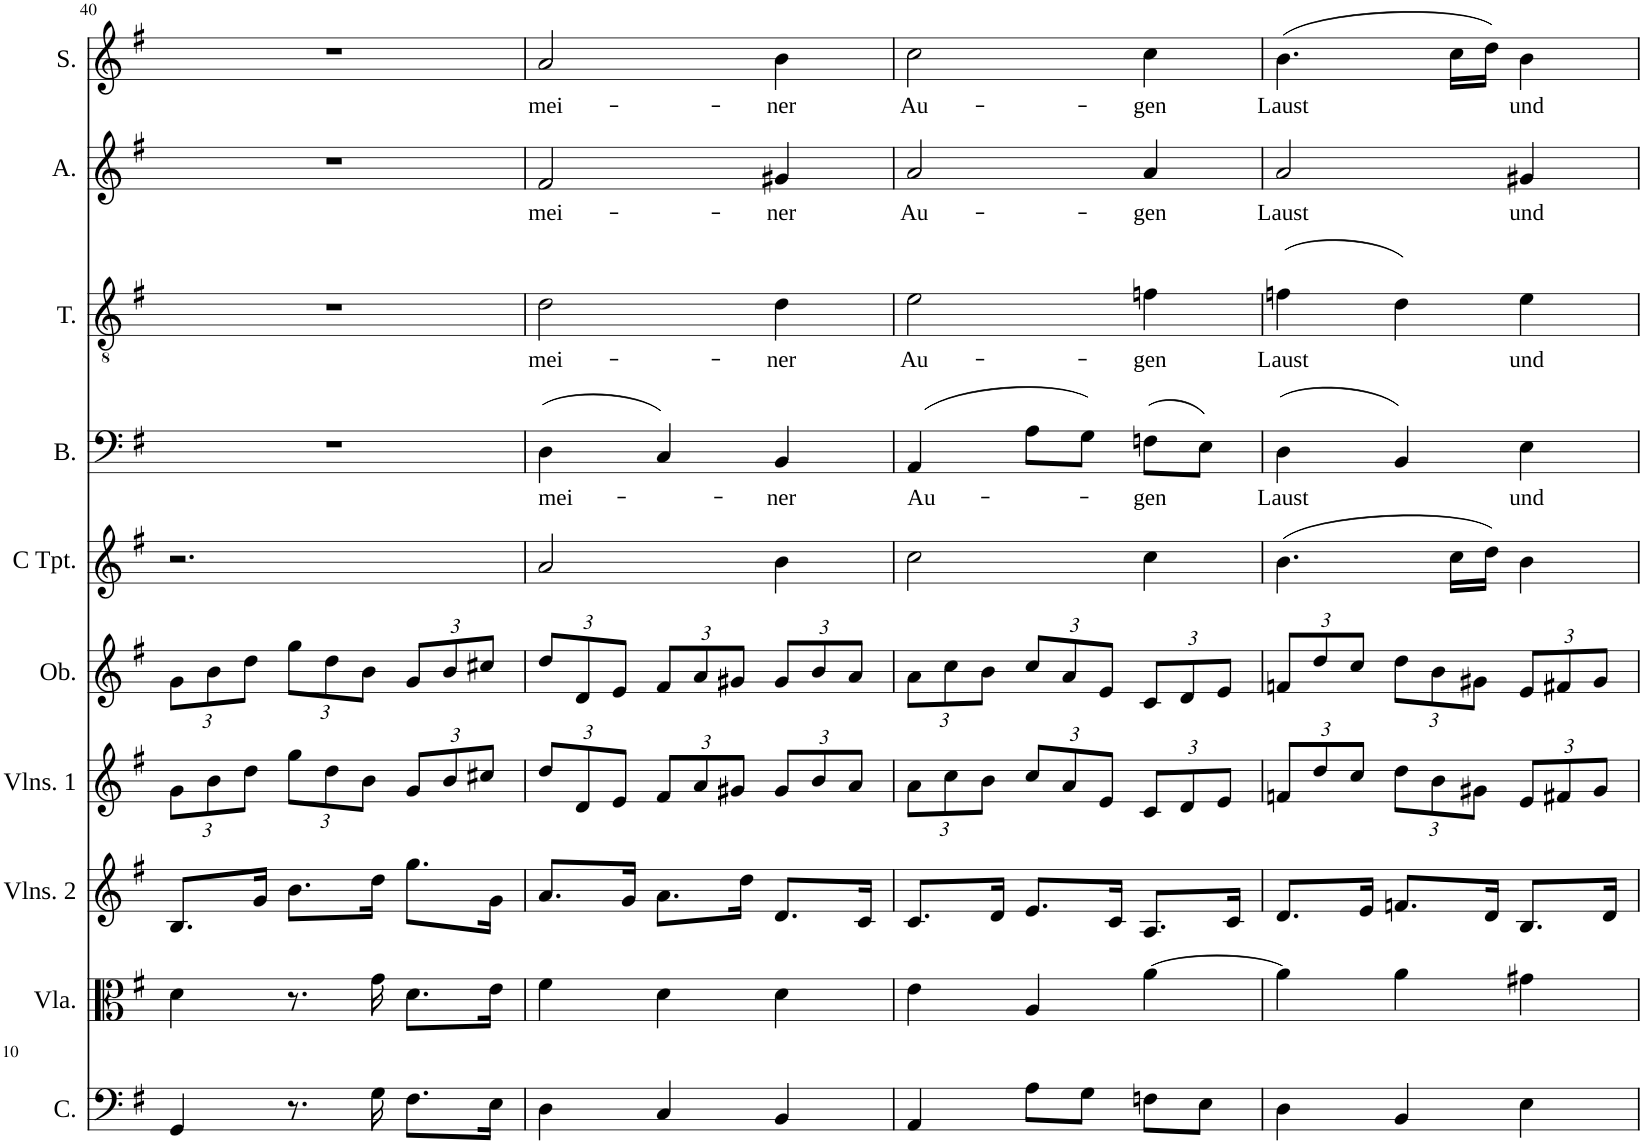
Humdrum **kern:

**kern	**kern	**kern	**kern	**kern	**kern	**kern	**text	**kern	**text	**kern	**text	**kern	**text
*part10	*part9	*part8	*part7	*part6	*part5	*part4	*part4	*part3	*part3	*part2	*part2	*part1	*part1
*staff10	*staff9	*staff8	*staff7	*staff6	*staff5	*staff4	*staff4	*staff3	*staff3	*staff2	*staff2	*staff1	*staff1
*I"Continuo	*I"Viola	*I"Violins 2	*I"Violins 1	*I"Oboe	*I"C Trumpet	*I"Bass	*	*I"Tenor	*	*I"Alto	*	*I"Soprano	*
*I'C.	*I'Vla.	*I'Vlns. 2	*I'Vlns. 1	*I'Ob.	*I'C Tpt.	*I'B.	*	*I'T.	*	*I'A.	*	*I'S.	*
!!LO:PB:g=z
*clefF4	*clefC3	*clefG2	*clefG2	*clefG2	*clefG2	*clefF4	*	*clefGv2	*	*clefG2	*	*clefG2	*
*k[f#]	*k[f#]	*k[f#]	*k[f#]	*k[f#]	*k[f#]	*k[f#]	*	*k[f#]	*	*k[f#]	*	*k[f#]	*
*M3/4	*M3/4	*M3/4	*M3/4	*M3/4	*M3/4	*M3/4	*	*M3/4	*	*M3/4	*	*M3/4	*
*	*	*	*Xbrackettup	*Xbrackettup	*	*	*	*	*	*	*	*	*
=40	=40	=40	=40	=40	=40	=40	=40	=40	=40	=40	=40	=40	=40
4GG/	4d\	8.B/L	12g\L	12g\L	2.r	2.r	.	2.r	.	2.r	.	2.r	.
.	.	.	12b\	12b\	.	.	.	.	.	.	.	.	.
.	.	.	12dd\J	12dd\J	.	.	.	.	.	.	.	.	.
.	.	16g/Jk	.	.	.	.	.	.	.	.	.	.	.
8.r	8.r	8.b\L	12gg\L	12gg\L	.	.	.	.	.	.	.	.	.
.	.	.	12dd\	12dd\	.	.	.	.	.	.	.	.	.
.	.	.	12b\J	12b\J	.	.	.	.	.	.	.	.	.
16G\	16g\	16dd\Jk	.	.	.	.	.	.	.	.	.	.	.
8.F#\L	8.d\L	8.gg\L	12g/L	12g/L	.	.	.	.	.	.	.	.	.
.	.	.	12b/	12b/	.	.	.	.	.	.	.	.	.
.	.	.	12cc#X/J	12cc#X/J	.	.	.	.	.	.	.	.	.
16E\Jk	16e\Jk	16g\Jk	.	.	.	.	.	.	.	.	.	.	.
=41	=41	=41	=41	=41	=41	=41	=41	=41	=41	=41	=41	=41	=41
!	!	!	!	!	!	!	!LO:LY:b	!	!LO:LY:b	!	!LO:LY:b	!	!LO:LY:b
4D\	4f#\	8.a/L	12dd/L	12dd/L	2a/	(4D\	mei-	2d\	mei-	2f#/	mei-	2a/	mei-
.	.	.	12d/	12d/	.	.	.	.	.	.	.	.	.
.	.	.	12e/J	12e/J	.	.	.	.	.	.	.	.	.
.	.	16g/Jk	.	.	.	.	.	.	.	.	.	.	.
4C/	4d\	8.a\L	12f#/L	12f#/L	.	4C/)	.	.	.	.	.	.	.
.	.	.	12a/	12a/	.	.	.	.	.	.	.	.	.
.	.	.	12g#X/J	12g#X/J	.	.	.	.	.	.	.	.	.
.	.	16dd\Jk	.	.	.	.	.	.	.	.	.	.	.
!	!	!	!	!	!	!	!LO:LY:b	!	!LO:LY:b	!	!LO:LY:b	!	!LO:LY:b
4BB/	4d\	8.d/L	12g#/L	12g#/L	4b\	4BB/	-ner	4d\	-ner	4g#X/	-ner	4b\	-ner
.	.	.	12b/	12b/	.	.	.	.	.	.	.	.	.
.	.	.	12a/J	12a/J	.	.	.	.	.	.	.	.	.
.	.	16c/Jk	.	.	.	.	.	.	.	.	.	.	.
=42	=42	=42	=42	=42	=42	=42	=42	=42	=42	=42	=42	=42	=42
!	!	!	!	!	!	!	!LO:LY:b	!	!LO:LY:b	!	!LO:LY:b	!	!LO:LY:b
4AA/	4e\	8.c/L	12a\L	12a\L	2cc\	(4AA/	Au-	2e\	Au-	2a/	Au-	2cc\	Au-
.	.	.	12cc\	12cc\	.	.	.	.	.	.	.	.	.
.	.	.	12b\J	12b\J	.	.	.	.	.	.	.	.	.
.	.	16d/Jk	.	.	.	.	.	.	.	.	.	.	.
8A\L	4A/	8.e/L	12cc/L	12cc/L	.	8A\L	.	.	.	.	.	.	.
.	.	.	12a/	12a/	.	.	.	.	.	.	.	.	.
8G\J	.	.	.	.	.	8G\J)	.	.	.	.	.	.	.
.	.	.	12e/J	12e/J	.	.	.	.	.	.	.	.	.
.	.	16c/Jk	.	.	.	.	.	.	.	.	.	.	.
!	!	!	!	!	!	!	!LO:LY:b	!	!LO:LY:b	!	!LO:LY:b	!	!LO:LY:b
8Fn\L	[4a\	8.A/L	12c/L	12c/L	4cc\	(8Fn\L	-gen	4fn\	-gen	4a/	-gen	4cc\	-gen
.	.	.	12d/	12d/	.	.	.	.	.	.	.	.	.
8E\J	.	.	.	.	.	8E\J)	.	.	.	.	.	.	.
.	.	.	12e/J	12e/J	.	.	.	.	.	.	.	.	.
.	.	16c/Jk	.	.	.	.	.	.	.	.	.	.	.
=43	=43	=43	=43	=43	=43	=43	=43	=43	=43	=43	=43	=43	=43
!	!	!	!	!	!	!	!LO:LY:b	!	!LO:LY:b	!	!LO:LY:b	!	!LO:LY:b
4D\	4a\]	8.d/L	12fn/L	12fn/L	(4.b\	(4D\	Laust	(4fn\	Laust	2a/	Laust	(4.b\	Laust
.	.	.	12dd/	12dd/	.	.	.	.	.	.	.	.	.
.	.	.	12cc/J	12cc/J	.	.	.	.	.	.	.	.	.
.	.	16e/Jk	.	.	.	.	.	.	.	.	.	.	.
4BB/	4a\	8.fn/L	12dd\L	12dd\L	.	4BB/)	.	4d\)	.	.	.	.	.
.	.	.	12b\	12b\	.	.	.	.	.	.	.	.	.
.	.	.	.	.	16cc\LL	.	.	.	.	.	.	16cc\LL	.
.	.	.	12g#X\J	12g#X\J	.	.	.	.	.	.	.	.	.
.	.	16d/Jk	.	.	16dd\JJ)	.	.	.	.	.	.	16dd\JJ)	.
!	!	!	!	!	!	!	!LO:LY:b	!	!LO:LY:b	!	!LO:LY:b	!	!LO:LY:b
4E\	4g#X\	8.B/L	12e/L	12e/L	4b\	4E\	und	4e\	und	4g#X/	und	4b\	und
.	.	.	12f#X/	12f#X/	.	.	.	.	.	.	.	.	.
.	.	.	12g#/J	12g#/J	.	.	.	.	.	.	.	.	.
.	.	16d/Jk	.	.	.	.	.	.	.	.	.	.	.
=	=	=	=	=	=	=	=	=	=	=	=	=	=
*-	*-	*-	*-	*-	*-	*-	*-	*-	*-	*-	*-	*-	*-
